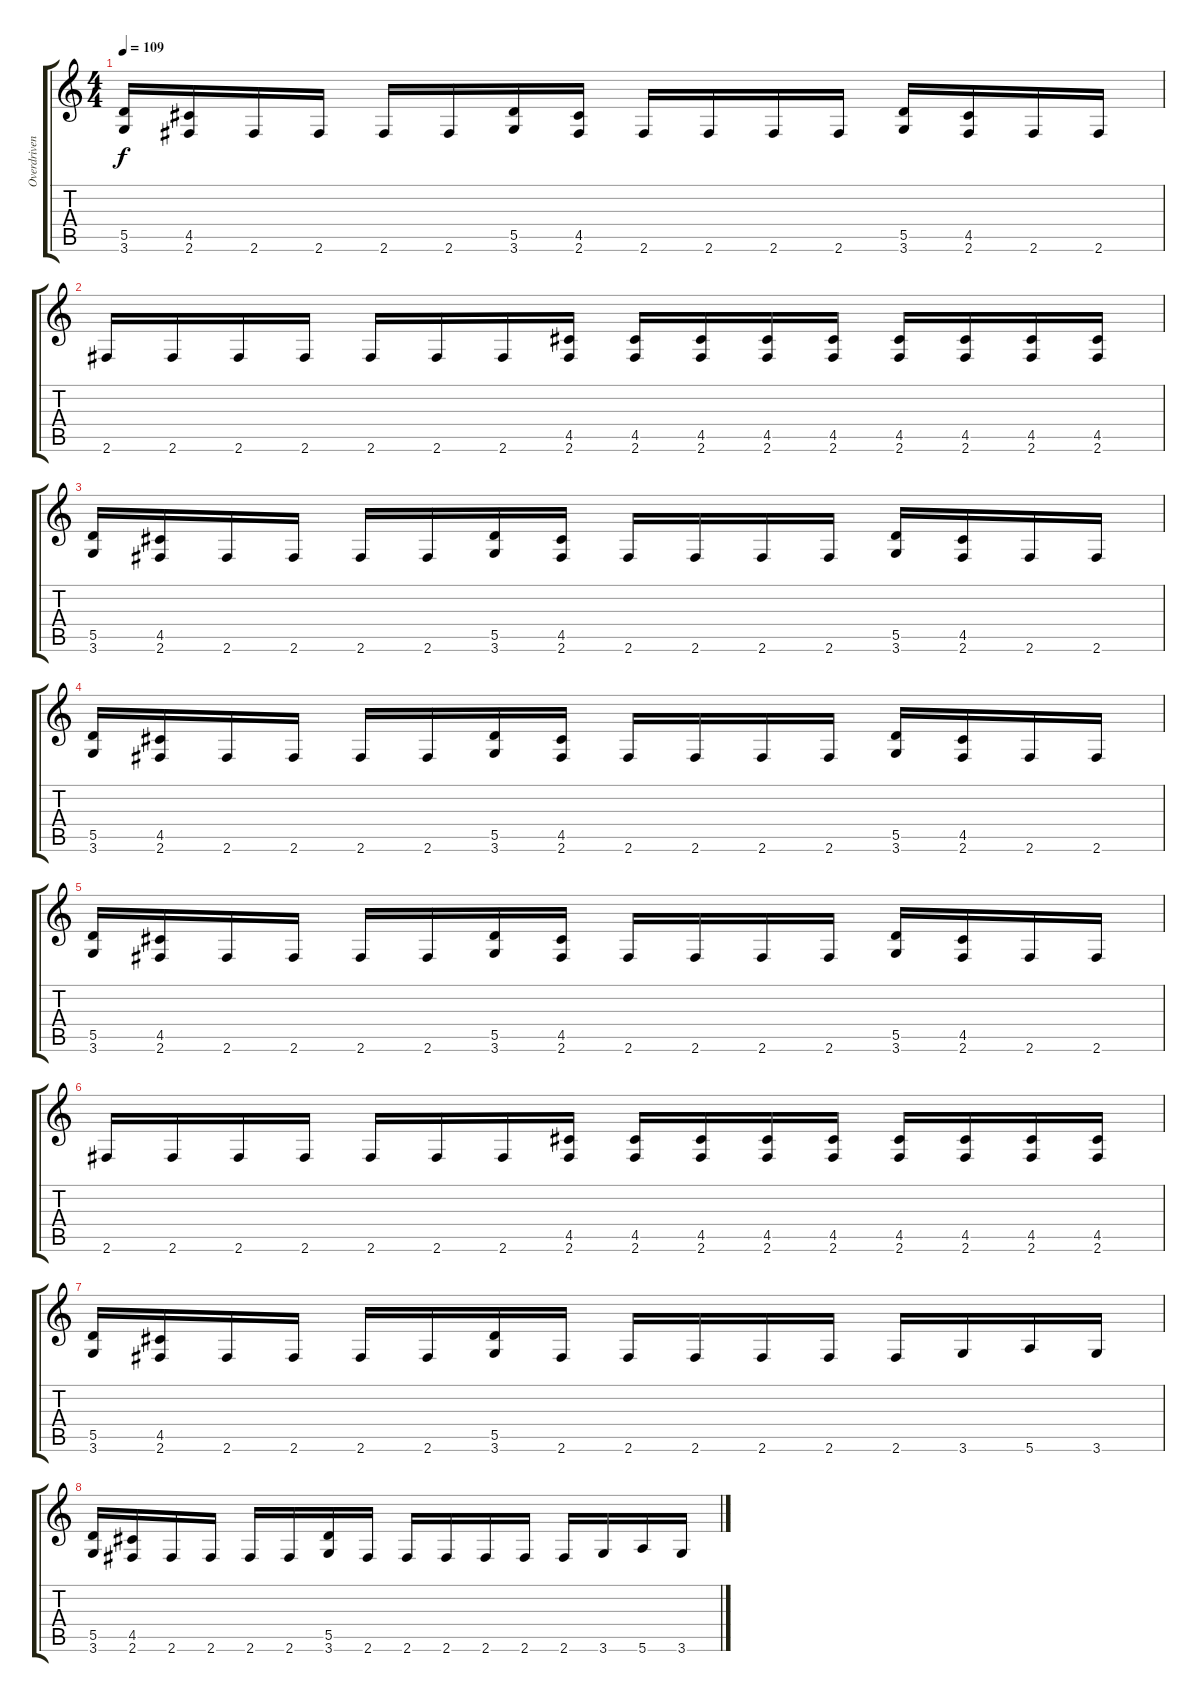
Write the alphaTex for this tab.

\track ("Overdriven Guitar 1" "Overdriven") {instrument overdrivenguitar}
\staff {score tabs}
\tuning (E4 B3 G3 D3 A2 E2) {hide}
\ts (4 4)
\tempo 109
\clef g2
\ks c
(5.5 3.6).16{dy f} (4.5 2.6).16 2.6.16 2.6.16 2.6.16 2.6.16 (5.5 3.6).16 (4.5 2.6).16 2.6.16 2.6.16 2.6.16 2.6.16 (5.5 3.6).16 (4.5 2.6).16 2.6.16 2.6.16 |
2.6.16 2.6.16 2.6.16 2.6.16 2.6.16 2.6.16 2.6.16 (4.5 2.6).16 (4.5 2.6).16 (4.5 2.6).16 (4.5 2.6).16 (4.5 2.6).16 (4.5 2.6).16 (4.5 2.6).16 (4.5 2.6).16 (4.5 2.6).16 |
(5.5 3.6).16 (4.5 2.6).16 2.6.16 2.6.16 2.6.16 2.6.16 (5.5 3.6).16 (4.5 2.6).16 2.6.16 2.6.16 2.6.16 2.6.16 (5.5 3.6).16 (4.5 2.6).16 2.6.16 2.6.16 |
(5.5 3.6).16 (4.5 2.6).16 2.6.16 2.6.16 2.6.16 2.6.16 (5.5 3.6).16 (4.5 2.6).16 2.6.16 2.6.16 2.6.16 2.6.16 (5.5 3.6).16 (4.5 2.6).16 2.6.16 2.6.16 |
(5.5 3.6).16 (4.5 2.6).16 2.6.16 2.6.16 2.6.16 2.6.16 (5.5 3.6).16 (4.5 2.6).16 2.6.16 2.6.16 2.6.16 2.6.16 (5.5 3.6).16 (4.5 2.6).16 2.6.16 2.6.16 |
2.6.16 2.6.16 2.6.16 2.6.16 2.6.16 2.6.16 2.6.16 (4.5 2.6).16 (4.5 2.6).16 (4.5 2.6).16 (4.5 2.6).16 (4.5 2.6).16 (4.5 2.6).16 (4.5 2.6).16 (4.5 2.6).16 (4.5 2.6).16 |
(5.5 3.6).16 (4.5 2.6).16 2.6.16 2.6.16 2.6.16 2.6.16 (5.5 3.6).16 2.6.16 2.6.16 2.6.16 2.6.16 2.6.16 2.6.16 3.6.16 5.6.16 3.6.16 |
(5.5 3.6).16 (4.5 2.6).16 2.6.16 2.6.16 2.6.16 2.6.16 (5.5 3.6).16 2.6.16 2.6.16 2.6.16 2.6.16 2.6.16 2.6.16 3.6.16 5.6.16 3.6.16
